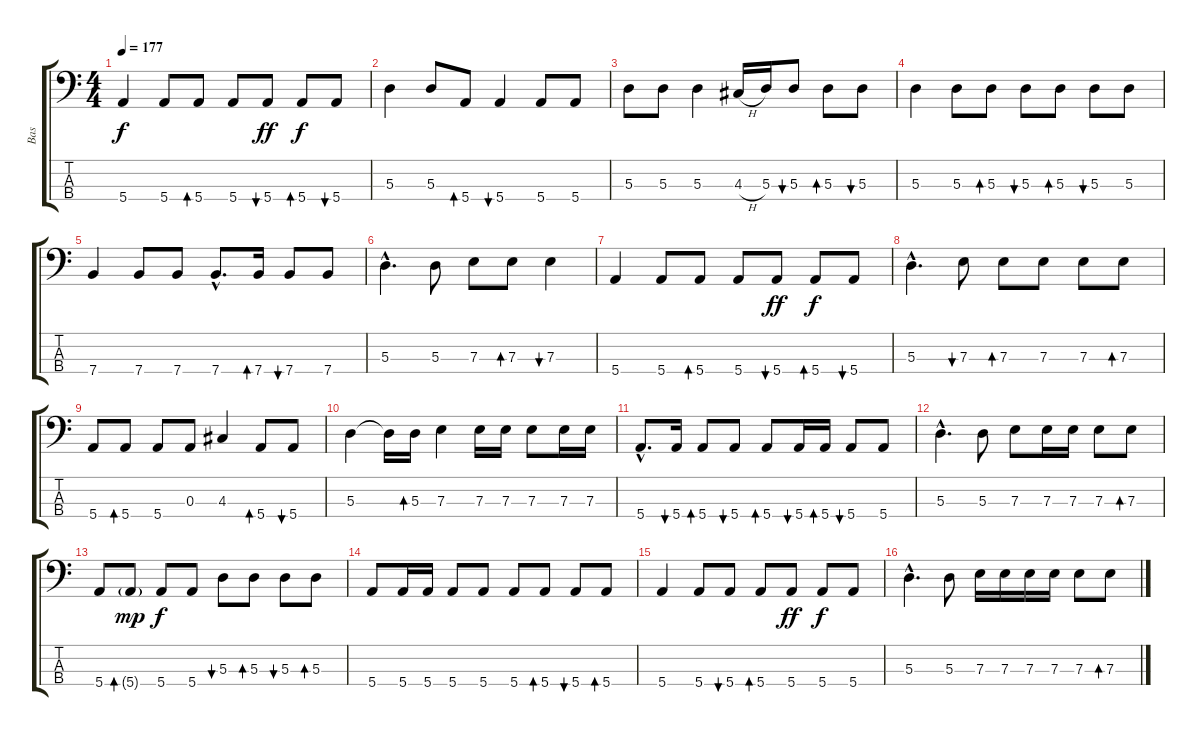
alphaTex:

\track ("Bas" "Bas") {instrument electricbasspick}
\staff {score tabs}
\tuning (G2 D2 A1 E1) {hide}
\ts (4 4)
\tempo 177
\clef f4
\ks c
5.4.4{dy f} 5.4.8 5.4.8{bd 60} 5.4.8 5.4.8{bu 240 dy ff} 5.4.8{bd 60 dy f} 5.4.8{bu 240} |
5.3.4 5.3.8 5.4.8{bd 60} 5.4.4{bu 240} 5.4.8 5.4.8 |
5.3.8 5.3.8 5.3.4 4.3{h}.16 5.3.16 5.3.8{bu 240} 5.3.8{bd 60} 5.3.8{bu 240} |
5.3.4 5.3.8 5.3.8{bd 60} 5.3.8{bu 240} 5.3.8{bd 60} 5.3.8{bu 240} 5.3.8 |
7.4.4 7.4.8 7.4.8 7.4{hac}.8{d} 7.4.16{bd 120} 7.4.8{bu 240} 7.4.8 |
5.3{hac}.4{d} 5.3.8 7.3.8 7.3.8{bd 60} 7.3.4{bu 240} |
5.4.4 5.4.8 5.4.8{bd 60} 5.4.8 5.4.8{bu 240 dy ff} 5.4.8{bd 60 dy f} 5.4.8{bu 240} |
5.3{hac}.4{d} 7.3.8{bu 240} 7.3.8{bd 60} 7.3.8 7.3.8 7.3.8{bd 60} |
5.4.8 5.4.8{bd 60} 5.4.8 0.3.8 4.3.4 5.4.8{bd 60} 5.4.8{bu 240} |
5.3.4 5.3{t}.16 5.3.16{bd 60} 7.3.4 7.3.16 7.3.16 7.3.8 7.3.16 7.3.16 |
5.4{hac}.8{d} 5.4.16{bu 120} 5.4.8{bd 240} 5.4.8{bu 240} 5.4.8{bd 60} 5.4.16{bu 120} 5.4.16{bd 120} 5.4.8{bu 240} 5.4.8 |
5.3{hac}.4{d} 5.3.8 7.3.8 7.3.16 7.3.16 7.3.8 7.3.8{bd 240} |
5.4.8 5.4{g}.8{bd 240 dy mp} 5.4.8{dy f} 5.4.8 5.3.8{bu 240} 5.3.8{bd 240} 5.3.8{bu 240} 5.3.8{bd 240} |
5.4.8 5.4.16 5.4.16 5.4.8 5.4.8 5.4.8 5.4.8{bd 240} 5.4.8{bu 240} 5.4.8{bd 240} |
5.4.4 5.4.8 5.4.8{bu 240} 5.4.8{bd 240} 5.4.8{dy ff} 5.4.8{dy f} 5.4.8 |
5.3{hac}.4{d} 5.3.8 7.3.16 7.3.16 7.3.16 7.3.16 7.3.8 7.3.8{bd 240}
